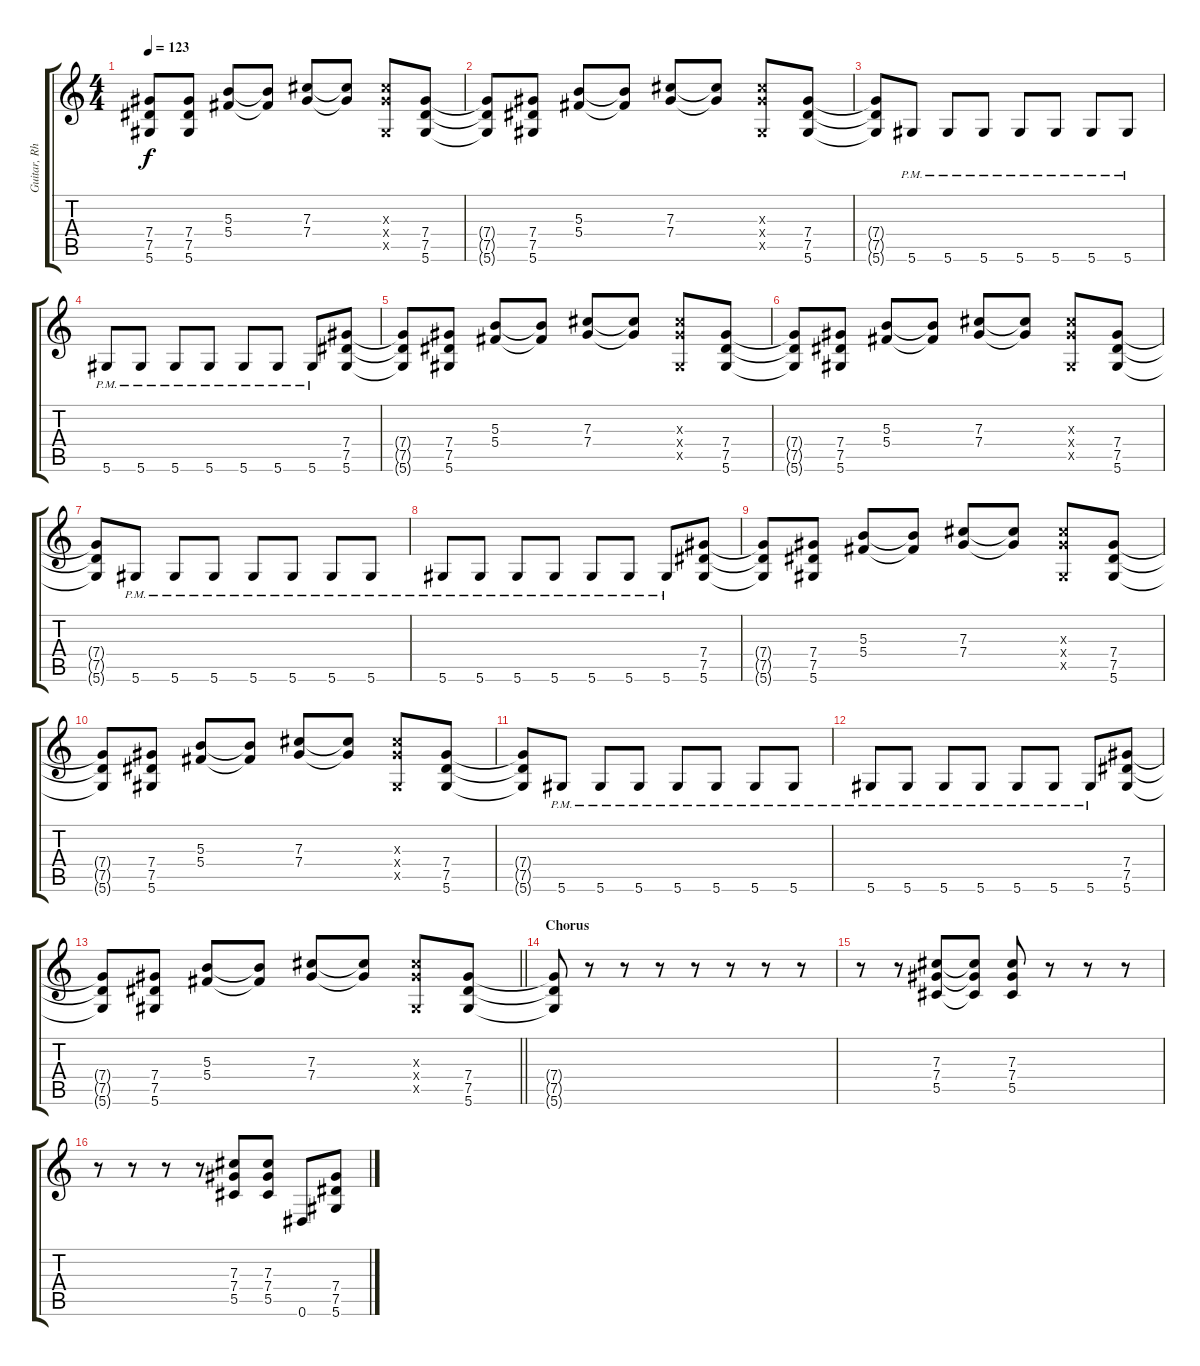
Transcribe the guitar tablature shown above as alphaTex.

\track ("Guitar, Rhythm" "Guitar, Rh") {instrument overdrivenguitar}
\staff {score tabs}
\tuning (Eb4 Bb3 Gb3 Db3 Ab2 Eb2) {hide}
\ts (4 4)
\tempo 123
\clef g2
\ks c
(7.4{t} 7.5{t} 5.6{t}).8{dy f} (7.4 7.5 5.6).8 (5.3 5.4).8 (5.3{t} 5.4{t}).8 (7.3 7.4).8 (7.3{t} 7.4{t}).8 (7.3{x} 7.4{x} 0.5{x}).8 (7.4 7.5 5.6).8 |
(7.4{t} 7.5{t} 5.6{t}).8 (7.4 7.5 5.6).8 (5.3 5.4).8 (5.3{t} 5.4{t}).8 (7.3 7.4).8 (7.3{t} 7.4{t}).8 (7.3{x} 7.4{x} 0.5{x}).8 (7.4 7.5 5.6).8 |
(7.4{t} 7.5{t} 5.6{t}).8 5.6{pm}.8 5.6{pm}.8 5.6{pm}.8 5.6{pm}.8 5.6{pm}.8 5.6{pm}.8 5.6{pm}.8 |
5.6{pm}.8 5.6{pm}.8 5.6{pm}.8 5.6{pm}.8 5.6{pm}.8 5.6{pm}.8 5.6{pm}.8 (7.4 7.5 5.6).8 |
(7.4{t} 7.5{t} 5.6{t}).8 (7.4 7.5 5.6).8 (5.3 5.4).8 (5.3{t} 5.4{t}).8 (7.3 7.4).8 (7.3{t} 7.4{t}).8 (7.3{x} 7.4{x} 0.5{x}).8 (7.4 7.5 5.6).8 |
(7.4{t} 7.5{t} 5.6{t}).8 (7.4 7.5 5.6).8 (5.3 5.4).8 (5.3{t} 5.4{t}).8 (7.3 7.4).8 (7.3{t} 7.4{t}).8 (7.3{x} 7.4{x} 0.5{x}).8 (7.4 7.5 5.6).8 |
(7.4{t} 7.5{t} 5.6{t}).8 5.6{pm}.8 5.6{pm}.8 5.6{pm}.8 5.6{pm}.8 5.6{pm}.8 5.6{pm}.8 5.6{pm}.8 |
5.6{pm}.8 5.6{pm}.8 5.6{pm}.8 5.6{pm}.8 5.6{pm}.8 5.6{pm}.8 5.6{pm}.8 (7.4 7.5 5.6).8 |
(7.4{t} 7.5{t} 5.6{t}).8 (7.4 7.5 5.6).8 (5.3 5.4).8 (5.3{t} 5.4{t}).8 (7.3 7.4).8 (7.3{t} 7.4{t}).8 (7.3{x} 7.4{x} 0.5{x}).8 (7.4 7.5 5.6).8 |
(7.4{t} 7.5{t} 5.6{t}).8 (7.4 7.5 5.6).8 (5.3 5.4).8 (5.3{t} 5.4{t}).8 (7.3 7.4).8 (7.3{t} 7.4{t}).8 (7.3{x} 7.4{x} 0.5{x}).8 (7.4 7.5 5.6).8 |
(7.4{t} 7.5{t} 5.6{t}).8 5.6{pm}.8 5.6{pm}.8 5.6{pm}.8 5.6{pm}.8 5.6{pm}.8 5.6{pm}.8 5.6{pm}.8 |
5.6{pm}.8 5.6{pm}.8 5.6{pm}.8 5.6{pm}.8 5.6{pm}.8 5.6{pm}.8 5.6{pm}.8 (7.4 7.5 5.6).8 |
\barLineRight lightlight
(7.4{t} 7.5{t} 5.6{t}).8 (7.4 7.5 5.6).8 (5.3 5.4).8 (5.3{t} 5.4{t}).8 (7.3 7.4).8 (7.3{t} 7.4{t}).8 (7.3{x} 7.4{x} 0.5{x}).8 (7.4 7.5 5.6).8 |
\section ("" "Chorus")
(7.4{t} 7.5{t} 5.6{t}).8 r.8 r.8 r.8 r.8 r.8 r.8 r.8 |
r.8 r.8 (7.3 7.4 5.5).8 (7.3{t} 7.4{t} 5.5{t}).8 (7.3 7.4 5.5).8 r.8 r.8 r.8 |
r.8 r.8 r.8 r.8 (7.3 7.4 5.5).8 (7.3 7.4 5.5).8 0.6.8 (7.4 7.5 5.6).8
